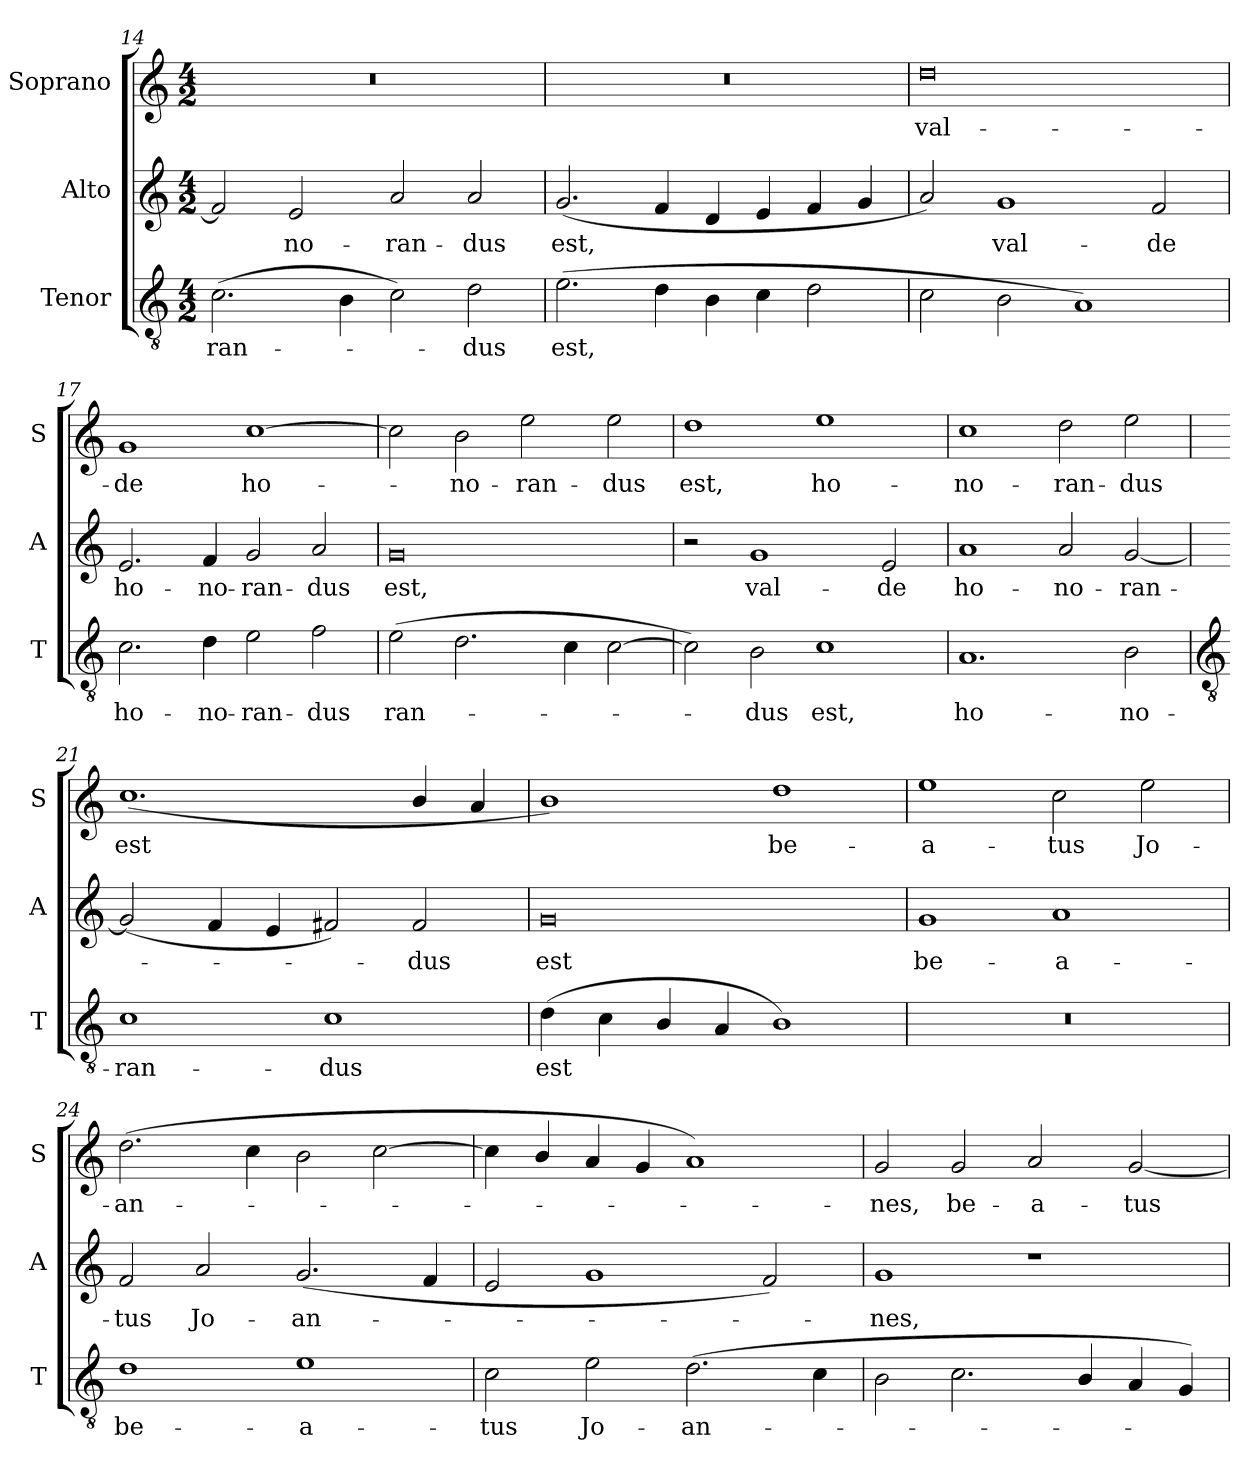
**kern	**text	**kern	**text	**kern	**text
*part3	*part3	*part2	*part2	*part1	*part1
*staff3	*staff3	*staff2	*staff2	*staff1	*staff1
*I"Tenor	*	*I"Alto	*	*I"Soprano	*
*I'T	*	*I'A	*	*I'S	*
!!LO:LB:g=z
*clefGv2	*	*clefG2	*	*clefG2	*
*k[]	*	*k[]	*	*k[]	*
*C:	*	*C:	*	*C:	*
*M4/2	*	*M4/2	*	*M4/2	*
=14	=14	=14	=14	=14	=14
!	!LO:LY:b	!	!	!	!
(>2.c	-ran-	2f]	.	0r	.
!	!	!	!LO:LY:b	!	!
.	.	2e	no-	.	.
4B	.	.	.	.	.
!	!	!	!LO:LY:b	!	!
2c)	.	2a	-ran-	.	.
!	!LO:LY:b	!	!LO:LY:b	!	!
2d	dus	2a	-dus	.	.
=15	=15	=15	=15	=15	=15
!	!LO:LY:b	!	!LO:LY:b	!	!
(>2.e	est,	(<2.g	est,	0r	.
4d	.	4f	.	.	.
4B	.	4d	.	.	.
4c	.	4e	.	.	.
2d	.	4f	.	.	.
.	.	4g	.	.	.
=16	=16	=16	=16	=16	=16
!	!	!	!	!	!LO:LY:b
2c	.	2a)	.	0dd	val-
!	!	!	!LO:LY:b	!	!
2B	.	1g	val-	.	.
1A)	.	.	.	.	.
!	!	!	!LO:LY:b	!	!
.	.	2f	-de	.	.
=17	=17	=17	=17	=17	=17
!	!LO:LY:b	!	!LO:LY:b	!	!LO:LY:b
2.c	ho-	2.e	ho-	1g	-de
!	!LO:LY:b	!	!LO:LY:b	!	!
4d	-no-	4f	-no-	.	.
!	!LO:LY:b	!	!LO:LY:b	!	!LO:LY:b
2e	-ran-	2g	-ran-	[1cc	ho-
!	!LO:LY:b	!	!LO:LY:b	!	!
2f	-dus	2a	-dus	.	.
=18	=18	=18	=18	=18	=18
!	!LO:LY:b	!	!LO:LY:b	!	!
(>2e	ran-	0g	est,	2cc]	.
!	!	!	!	!	!LO:LY:b
2.d	.	.	.	2b	no-
!	!	!	!	!	!LO:LY:b
.	.	.	.	2ee	-ran-
4c	.	.	.	.	.
!	!	!	!	!	!LO:LY:b
[2c	.	.	.	2ee	-dus
=19	=19	=19	=19	=19	=19
!	!	!	!	!	!LO:LY:b
2c])	.	2r	.	1dd	est,
!	!LO:LY:b	!	!LO:LY:b	!	!
2B	dus	1g	val-	.	.
!	!LO:LY:b	!	!	!	!LO:LY:b
1c	est,	.	.	1ee	ho-
!	!	!	!LO:LY:b	!	!
.	.	2e	-de	.	.
=20	=20	=20	=20	=20	=20
!	!LO:LY:b	!	!LO:LY:b	!	!LO:LY:b
1.A	ho-	1a	ho-	1cc	-no-
!	!	!	!LO:LY:b	!	!LO:LY:b
.	.	2a	-no-	2dd	-ran-
!	!LO:LY:b	!	!LO:LY:b	!	!LO:LY:b
2B	-no-	[2g	-ran-	2ee	-dus
!!LO:LB:g=z
=21	=21	=21	=21	=21	=21
*clefGv2	*	*	*	*	*
!	!LO:LY:b	!	!	!	!LO:LY:b
1c	-ran-	(<2g]	.	(<1.cc/	est
.	.	4f	.	.	.
.	.	4e	.	.	.
!	!LO:LY:b	!	!	!	!
1c	-dus	2f#X)	.	.	.
!	!	!	!LO:LY:b	!	!
.	.	2f#	dus	4b/	.
.	.	.	.	4a	.
=22	=22	=22	=22	=22	=22
!	!LO:LY:b	!	!LO:LY:b	!	!
(>4d	est	0g	est	1b/)	.
4c	.	.	.	.	.
4B/	.	.	.	.	.
4A	.	.	.	.	.
!	!	!	!	!	!LO:LY:b
1B/)	.	.	.	1dd	be-
=23	=23	=23	=23	=23	=23
!	!	!	!LO:LY:b	!	!LO:LY:b
0r	.	1g	be-	1ee	-a-
!	!	!	!LO:LY:b	!	!LO:LY:b
.	.	1a	-a-	2cc	-tus
!	!	!	!	!	!LO:LY:b
.	.	.	.	2ee	Jo-
=24	=24	=24	=24	=24	=24
!	!LO:LY:b	!	!LO:LY:b	!	!LO:LY:b
1d	be-	2f	-tus	(<2.dd	-an-
!	!	!	!LO:LY:b	!	!
.	.	2a	Jo-	.	.
.	.	.	.	4cc	.
!	!LO:LY:b	!	!LO:LY:b	!	!
1e	-a-	(<2.g	-an-	2b	.
.	.	.	.	[2cc	.
.	.	4f	.	.	.
=25	=25	=25	=25	=25	=25
!	!LO:LY:b	!	!	!	!
2c	-tus	2e	.	4cc]	.
.	.	.	.	4b/	.
!	!LO:LY:b	!	!	!	!
2e	Jo-	1g	.	4a	.
.	.	.	.	4g	.
!	!LO:LY:b	!	!	!	!
(<2.d	-an-	.	.	1a)	.
.	.	2f)	.	.	.
4c	.	.	.	.	.
=26	=26	=26	=26	=26	=26
!	!	!	!LO:LY:b	!	!LO:LY:b
2B	.	1g	nes,	2g	nes,
!	!	!	!	!	!LO:LY:b
2.c	.	.	.	2g	be-
!	!	!	!	!	!LO:LY:b
.	.	1r	.	2a	-a-
4B/	.	.	.	.	.
!	!	!	!	!	!LO:LY:b
4A	.	.	.	[2g	-tus
4G)	.	.	.	.	.
=	=	=	=	=	=
*-	*-	*-	*-	*-	*-
